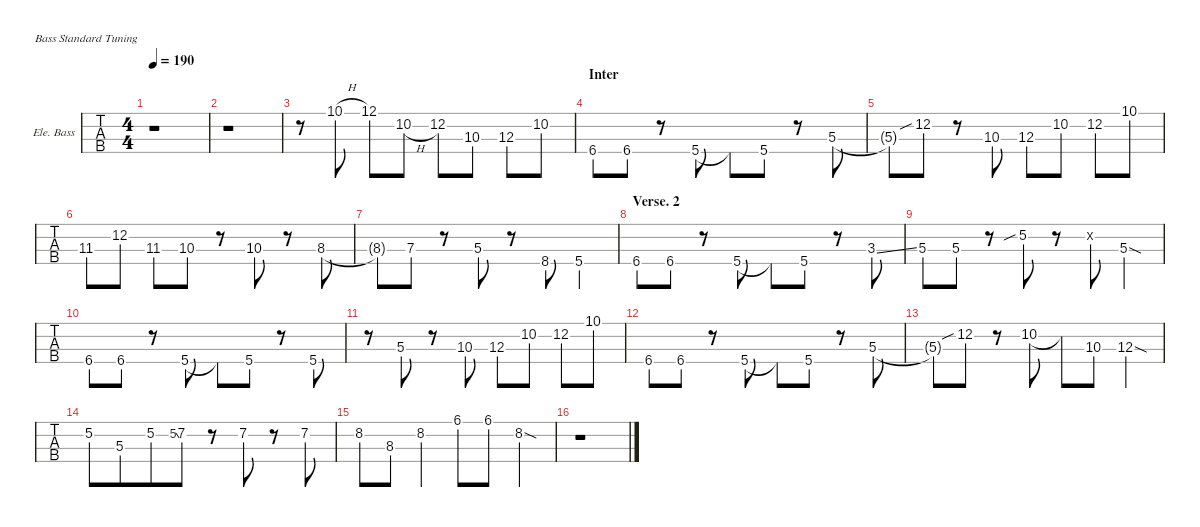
\defaultSystemsLayout 4
\hideDynamics
\bracketExtendMode nobrackets
\firstSystemTrackNameOrientation horizontal
\track ("Ele. Bass" "Ele. Bass") {defaultSystemsLayout 4 instrument electricbassfinger}
\staff {tabs}
\tuning (G2 D2 A1 E1)
\ts (4 4)
\tempo 190
\clef f4
\ks dminor
r.1{dy f} |
r.1 |
r.8 10.1{h acc forcenatural}.8 12.1{acc forcenatural}.8 10.2{h acc forcenatural}.8 12.2{acc forcenatural}.8 10.3{acc forcenatural}.8 12.3{acc forcenatural}.8 10.2{acc forcenatural}.8 |
\section ("" "Inter")
6.4{acc b}.8 6.4{acc b}.8 r.8 5.4{acc forcenatural}.8 5.4{t acc forcenatural}.8 5.4{acc forcenatural}.8 r.8 5.3{acc forcenatural}.8 |
5.3{t acc forcenatural}.8 12.2{sib acc forcenatural}.8 r.8 10.3{acc forcenatural}.8 12.3{acc forcenatural}.8 10.2{acc forcenatural}.8 12.2{acc forcenatural}.8 10.1{acc forcenatural}.8 |
11.3{acc b}.8 12.2{acc forcenatural}.8 11.3{acc b}.8 10.3{acc forcenatural}.8 r.8 10.3{acc forcenatural}.8 r.8 8.3{acc forcenatural}.8 |
8.3{t acc forcenatural}.8 7.3{acc forcenatural}.8 r.8 5.3{acc forcenatural}.8 r.8 8.4{acc forcenatural}.8 5.4{acc forcenatural}.4 |
\section ("" "Verse. 2")
6.4{acc b}.8 6.4{acc b}.8 r.8 5.4{acc forcenatural}.8 5.4{t acc forcenatural}.8 5.4{acc forcenatural}.8 r.8 3.3{ss acc forcenatural}.8 |
5.3{acc forcenatural}.8 5.3{acc forcenatural}.8{beam split} r.8{beam split} 5.2{sib acc forcenatural}.8 r.8 5.2{x acc forcenatural}.8 5.3{sod acc forcenatural}.4 |
6.4{acc b}.8 6.4{acc b}.8 r.8 5.4{acc forcenatural}.8 5.4{t acc forcenatural}.8 5.4{acc forcenatural}.8 r.8 5.4{acc forcenatural}.8 |
r.8 5.3{acc forcenatural}.8 r.8 10.3{acc forcenatural}.8 12.3{acc forcenatural}.8 10.2{acc forcenatural}.8 12.2{acc forcenatural}.8 10.1{acc forcenatural}.8 |
6.4{acc b}.8 6.4{acc b}.8 r.8 5.4{acc forcenatural}.8 5.4{t acc forcenatural}.8 5.4{acc forcenatural}.8 r.8 5.3{acc forcenatural}.8 |
5.3{t acc forcenatural}.8 12.2{sib acc forcenatural}.8 r.8 10.2{acc forcenatural}.8 10.2{t acc forcenatural}.8 10.3{acc forcenatural}.8 12.3{sod acc forcenatural}.4 |
5.2{acc forcenatural}.8{beam merge} 5.3{acc forcenatural}.8{beam merge} 5.2{acc forcenatural}.8{beam merge} 5.2{ss acc forcenatural}.8{gr beam merge} 7.2{acc forcenatural}.8 r.8 7.2{acc forcenatural}.8 r.8 7.2{acc forcenatural}.8 |
8.2{acc b}.8 8.3{acc forcenatural}.8 8.2{st acc b}.4 6.1{acc b}.8 6.1{acc b}.8 8.2{sod acc b}.4 |
r.1
